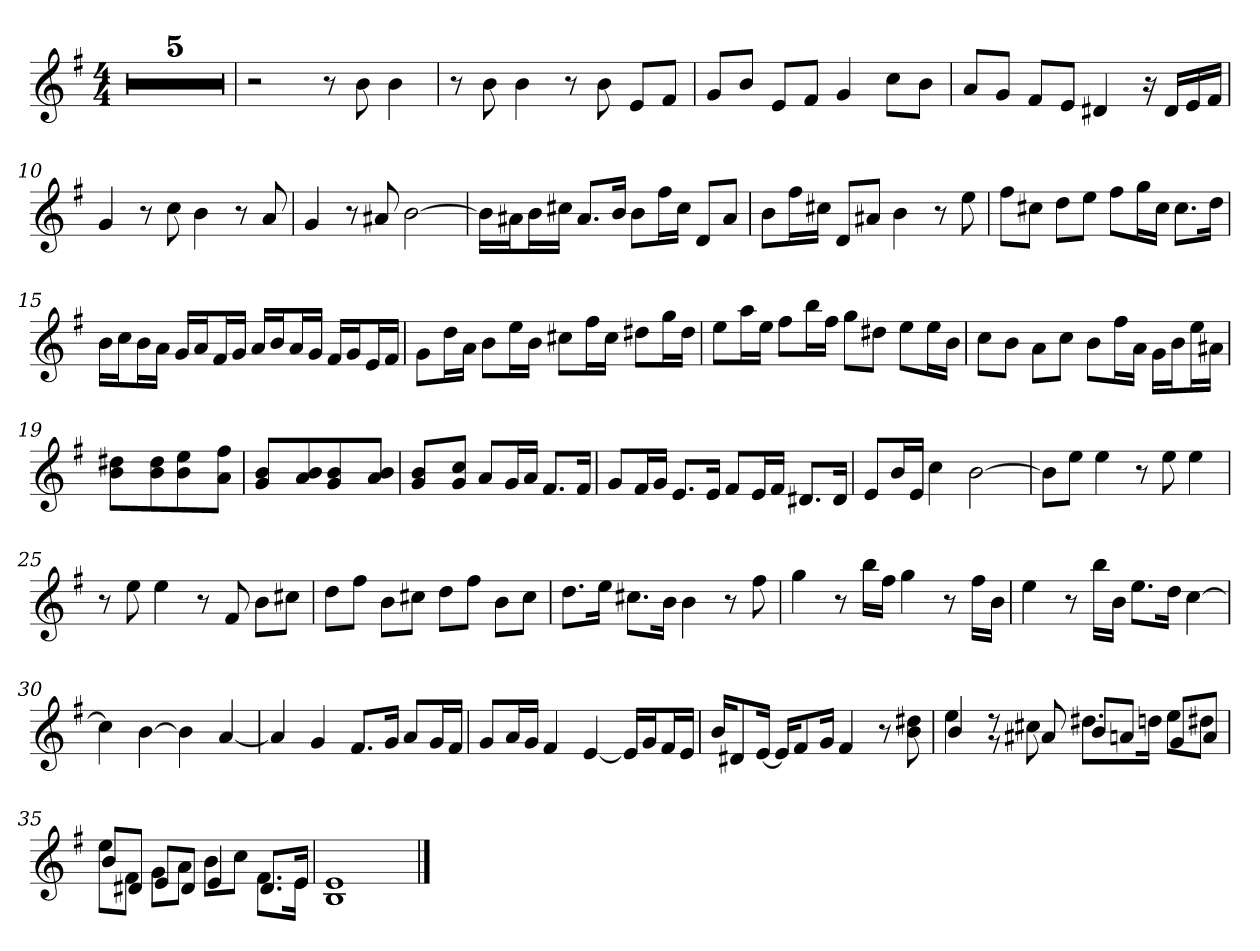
**kern
*part1
*staff1
*k[f#]
*M4/4
*MM76
=1
1r
=2
1r
=3
1r
=4
1r
=5
1r
=6
2r
8r
8b
4b
=7
8r
8b
4b
8r
8b
8eL
8f#J
=8
8gL
8bJ
8eL
8f#J
4g
8ccL
8bJ
=9
8aL
8gJ
8f#L
8eJ
4d#X
16r
16d#LL
16e
16f#JJ
=10
4g
8r
8cc
4b
8r
8a
=11
4g
8r
8a#X
[2b
=12
16bLL]
16a#XJ
16bL
16cc#XJJ
8.a#L
16bJk
8bL
16ff#L
16cc#JJ
8dL
8a#J
=13
8bL
16ff#L
16cc#XJJ
8dL
8a#XJ
4b
8r
8ee
=14
8ff#L
8cc#XJ
8ddL
8eeJ
8ff#L
16ggL
16cc#JJ
8.cc#L
16ddJk
=15
16bLL
16ccJ
16bL
16aJJ
16gLL
16aJ
16f#L
16gJJ
16aLL
16bJ
16aL
16gJJ
16f#LL
16gJ
16eL
16f#JJ
=16
8gL
16ddL
16aJJ
8bL
16eeL
16bJJ
8cc#XL
16ff#L
16cc#JJ
8dd#XL
16ggL
16dd#JJ
=17
8eeL
16aaL
16eeJJ
8ff#L
16bbL
16ff#JJ
8ggL
8dd#XJ
8eeL
16eeL
16bJJ
=18
8ccL
8bJ
8aL
8ccJ
8bL
16ff#L
16aJJ
16gLL
16bJ
16eeL
16a#XJJ
=19
4b 4dd#X

8b 8dd#J
4b 4ee

8a 8ff#J
=20
4g 4b

8a 8bJ
4g 4b

8a 8bJ
=21
4g 4b

8g 8ccJ
8aL
16gL
16aJJ
8.f#L
16f#Jk
=22
8gL
16f#L
16gJJ
8.eL
16eJk
8f#L
16eL
16f#JJ
8.d#XL
16d#Jk
=23
8eL
16bL
16eJJ
4cc
[2b
=24
8bL]
8eeJ
4ee
8r
8ee
4ee
=25
8r
8ee
4ee
8r
8f#
8bL
8cc#XJ
=26
8ddL
8ff#J
8bL
8cc#XJ
8ddL
8ff#J
8bL
8cc#J
=27
8.ddL
16eeJk
8.cc#XL
16bJk
4b
8r
8ff#
=28
4gg
8r
16bbLL
16ff#JJ
4gg
8r
16ff#LL
16bJJ
=29
4ee
8r
16bbLL
16bJJ
8.eeL
16ddJk
[4cc
=30
4cc]
[4b
4b]
[4a
=31
4a]
4g
8.f#L
16gJk
8aL
16gL
16f#JJ
=32
8gL
16aL
16gJJ
4f#
[4e
16eLL]
16gJ
16f#L
16eJJ
=33
16bKL
8d#X
[16eJk
16eKL]
8f#
16gJk
4f#
8r
8b 8dd#X
=34
*^
4b	4ee
8r	8r
8a#X	8cc#X
8bL	8.dd#XL
8anJ	.
.	16ddnJk
8gL	8eeL
8aJ	8dd#XJ
=35	=35
8bL	8eeL
8d#XJ	8f#J
8eL	8gL
8d#J	8aJ
4e	8bL
.	8ccJ
8.d#L	8.f#L
16eJk	16eJk
=36	=36
1B	1e
*v	*v
==
*-
